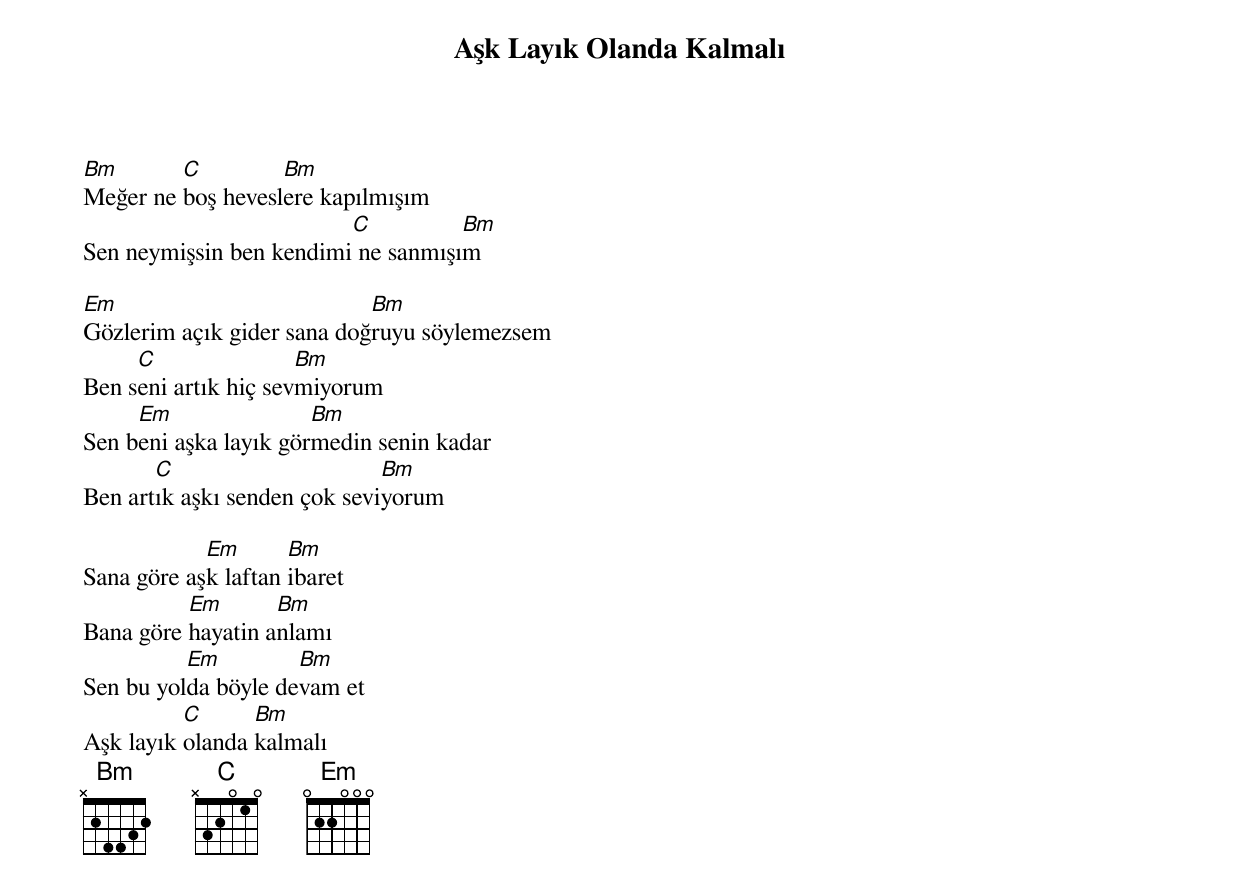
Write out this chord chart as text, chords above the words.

{title: Aşk Layık Olanda Kalmalı}
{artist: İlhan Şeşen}

Bm       C         Bm
Meğer ne boş heveslere kapılmışım
                         C          Bm
Sen neymişsin ben kendimi ne sanmışım

Em                          Bm
Gözlerim açık gider sana doğruyu söylemezsem
     C                Bm
Ben seni artık hiç sevmiyorum
     Em                Bm
Sen beni aşka layık görmedin senin kadar
       C                      Bm
Ben artık aşkı senden çok seviyorum

            Em       Bm
Sana göre aşk laftan ibaret
          Em       Bm
Bana göre hayatin anlamı
          Em         Bm
Sen bu yolda böyle devam et
          C      Bm
Aşk layık olanda kalmalı
